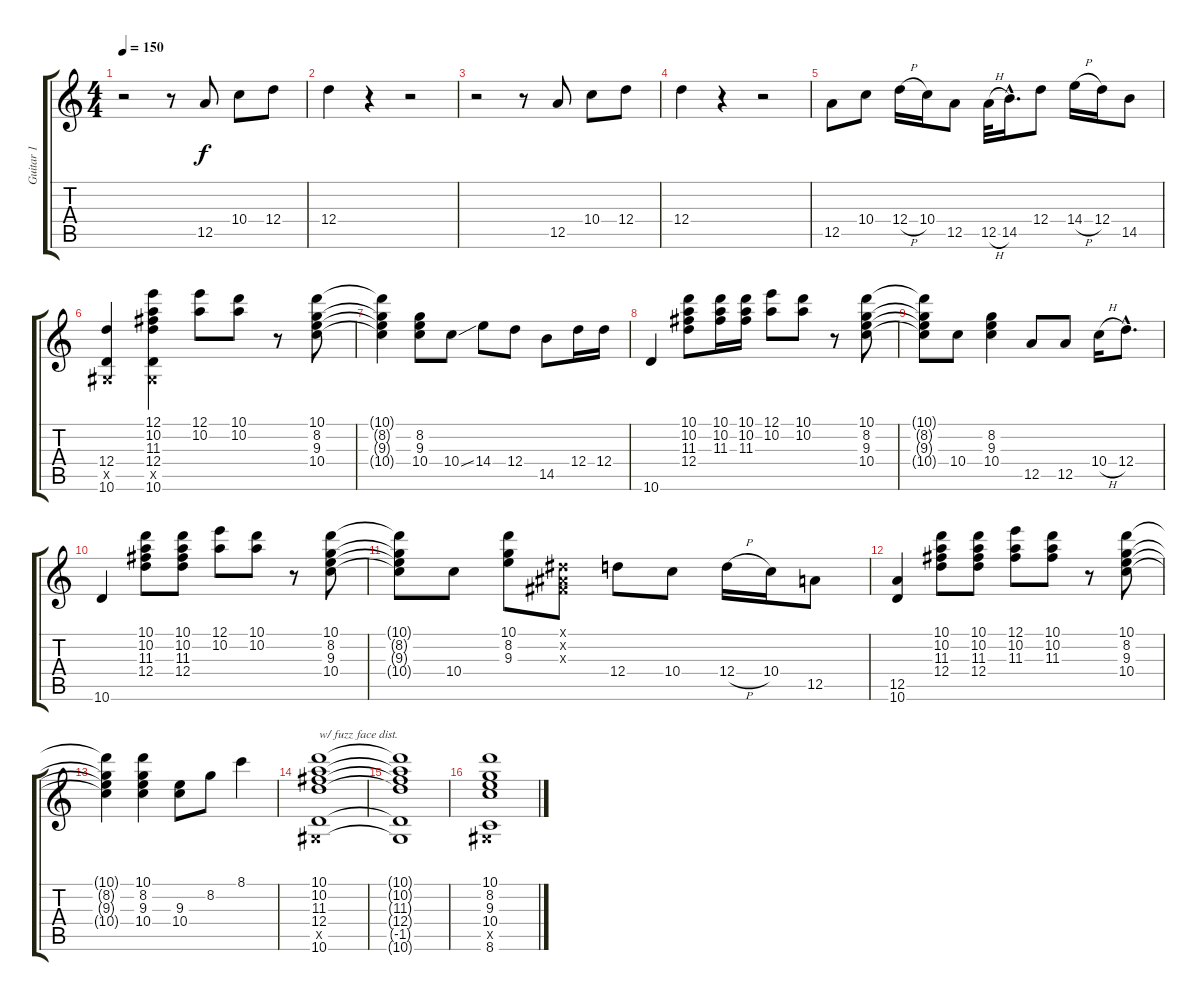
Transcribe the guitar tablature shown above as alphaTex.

\track ("Guitar 1" "Guitar 1") {instrument electricguitarclean}
\staff {score tabs}
\tuning (E4 B3 G3 D3 A2 E2) {hide}
\ts (4 4)
\tempo 150
\clef g2
\ks c
r.2{dy f} r.8 12.5.8 10.4.8 12.4.8 |
12.4.4 r.4 r.2 |
r.2 r.8 12.5.8 10.4.8 12.4.8 |
12.4.4 r.4 r.2 |
12.5.8 10.4.8 12.4{h}.16 10.4.16 12.5.8 12.5{h}.32 14.5{hac}.16{d} 12.4.8 14.4{h}.16 12.4.16 14.5.8 |
(12.4 -1.5{x} 10.6).4 (12.1 10.2 11.3 12.4 -1.5{x} 10.6).4 (12.1 10.2).8 (10.1 10.2).8 r.8 (10.1 8.2 9.3 10.4).8 |
(10.1{t} 8.2{t} 9.3{t} 10.4{t}).4 (8.2 9.3 10.4).8 10.4{ss}.8 14.4.8 12.4.8 14.5.8 12.4.16 12.4.16 |
10.6.4 (10.1 10.2 11.3 12.4).8 (10.1 10.2 11.3).16 (10.1 10.2 11.3).16 (12.1 10.2).8 (10.1 10.2).8 r.8 (10.1 8.2 9.3 10.4).8 |
(10.1{t} 8.2{t} 9.3{t} 10.4{t}).8 10.4.8 (8.2 9.3 10.4).4 12.5.8 12.5.8 10.4{h}.16 12.4{hac}.8{d} |
10.6.4 (10.1 10.2 11.3 12.4).8 (10.1 10.2 11.3 12.4).8 (12.1 10.2).8 (10.1 10.2).8 r.8 (10.1 8.2 9.3 10.4).8 |
(10.1{t} 8.2{t} 9.3{t} 10.4{t}).8 10.4.8 (10.1 8.2 9.3).8 (-1.1{x} -1.2{x} -1.3{x}).8 12.4.8 10.4.8 12.4{h}.16 10.4.16 12.5.8 |
(12.5 10.6).4 (10.1 10.2 11.3 12.4).8 (10.1 10.2 11.3 12.4).8 (12.1 10.2 11.3).8 (10.1 10.2 11.3).8 r.8 (10.1 8.2 9.3 10.4).8 |
(10.1{t} 8.2{t} 9.3{t} 10.4{t}).4 (10.1 8.2 9.3 10.4).4 (9.3 10.4).8 8.2.8 8.1.4 |
(10.1 10.2 11.3 12.4 -1.5{x} 10.6).1{txt "w/ fuzz face dist."} |
(10.1{t} 10.2{t} 11.3{t} 12.4{t} -1.5{t} 10.6{t}).1 |
(10.1 8.2 9.3 10.4 -1.5{x} 8.6).1
